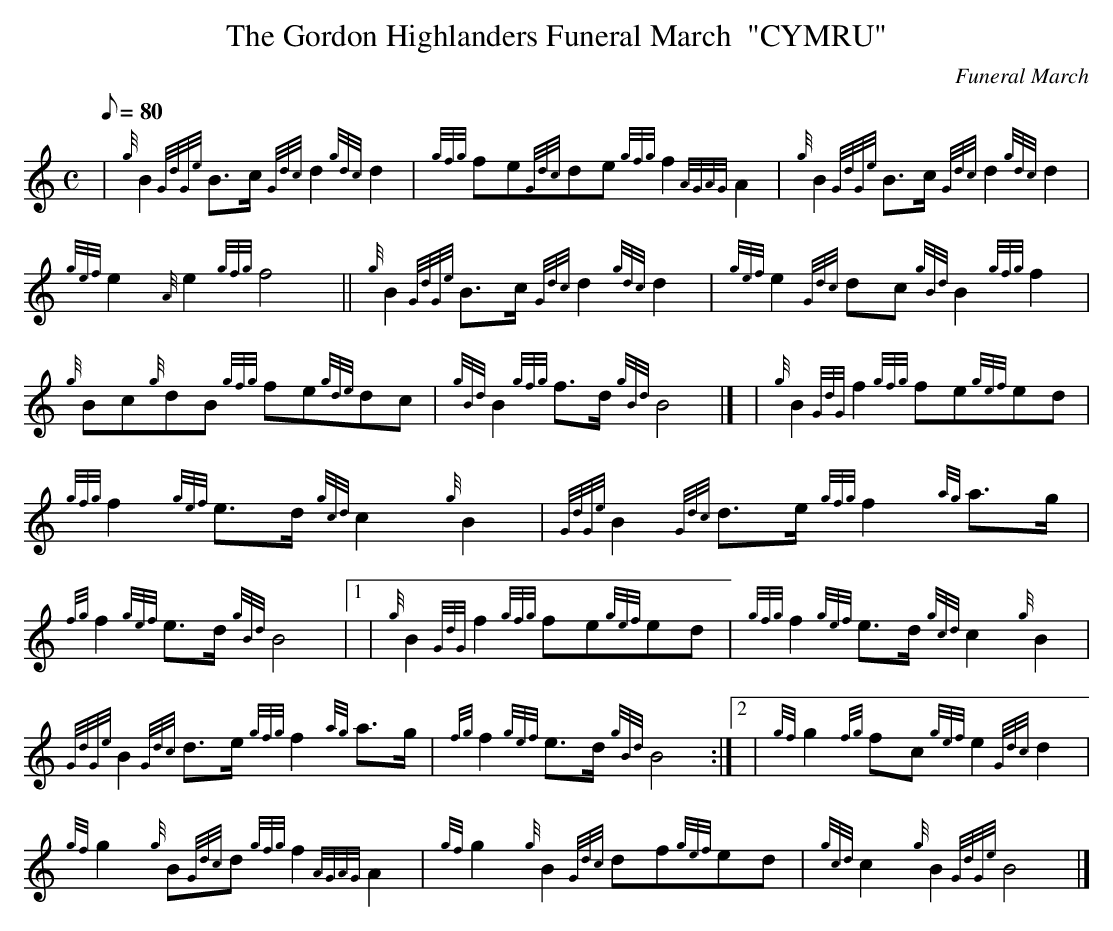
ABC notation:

X:1
T:The Gordon Highlanders Funeral March  "CYMRU"
M:C
L:1/8
Q:80
C:Funeral March
K:HP
| {g}B2{GdGe}B3/2c/2{Gdc}d2{gdc}d2 | \
{gfg}fe{Gdc}de{gfg}f2{AGAG}A2 | \
{g}B2{GdGe}B3/2c/2{Gdc}d2{gdc}d2 |
{gef}e2{A}e2{gfg}f4 || \
{g}B2{GdGe}B3/2c/2{Gdc}d2{gdc}d2 | \
{gef}e2{Gdc}dc{gBd}B2{gfg}f2 |
{g}Bc{g}dB {gfg}fe{gde}dc | \
{gBd}B2{gfg}f3/2d/2{gBd}B4|]  | \
{g}B2{GdG}f2{gfg}fe{gef}ed |
{gfg}f2{gef}e3/2d/2{gcd}c2{g}B2 | \
{GdGe}B2{Gdc}d3/2e/2{gfg}f2{ag}a3/2g/2 | \
{fg}f2{gef}e3/2d/2{gBd}B4|1 |
{g}B2{GdG}f2{gfg}fe{gef}ed | \
{gfg}f2{gef}e3/2d/2{gcd}c2{g}B2 | \
{GdGe}B2{Gdc}d3/2e/2{gfg}f2{ag}a3/2g/2 |
{fg}f2{gef}e3/2d/2{gBd}B4:|2  | \
{gf}g2{fg}fc{gef}e2{Gdc}d2 | \
{gf}g2{g}B{Gdc}d{gfg}f2{AGAG}A2 |
{gf}g2{g}B2{Gdc}df{gef}ed | \
{gcd}c2{g}B2{GdGe}B4|]
